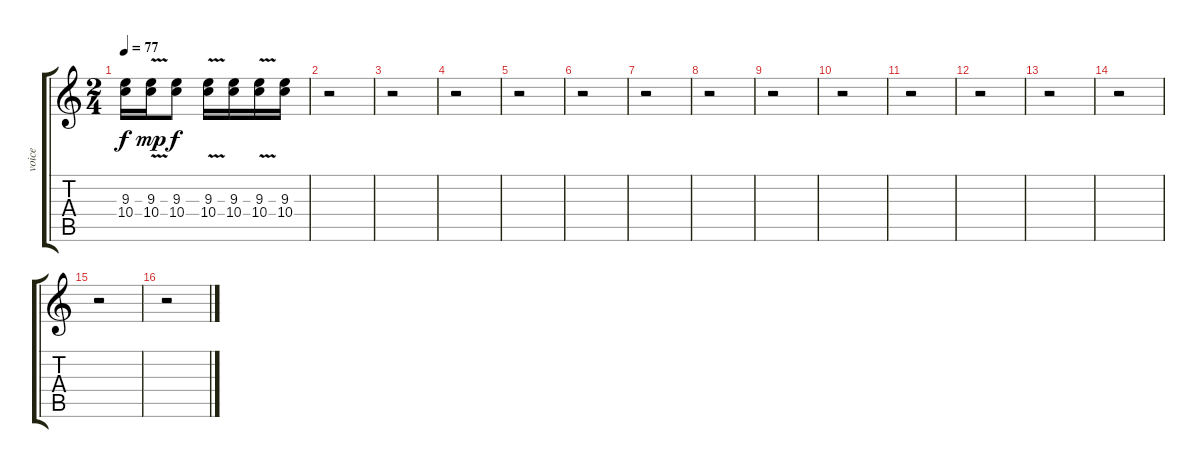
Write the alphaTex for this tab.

\track ("voice" "voice") {instrument synthbass1}
\staff {score tabs}
\tuning (E4 B3 G3 D3 A2 E2) {hide}
\ts (2 4)
\tempo 77
\clef g2
\ks c
(9.3{t} 10.4{t}).16{dy f} (9.3{v} 10.4{v}).16{dy mp volume 8 balance 0} (9.3 10.4).8{dy f} (9.3{v} 10.4{v}).16{volume 8 balance 16} (9.3 10.4).16 (9.3{v} 10.4{v}).16{volume 8 balance 0} (9.3 10.4).16 |
r.2 |
r.2 |
r.2 |
r.2 |
r.2 |
r.2 |
r.2 |
r.2 |
r.2 |
r.2 |
r.2 |
r.2 |
r.2 |
r.2 |
r.2
